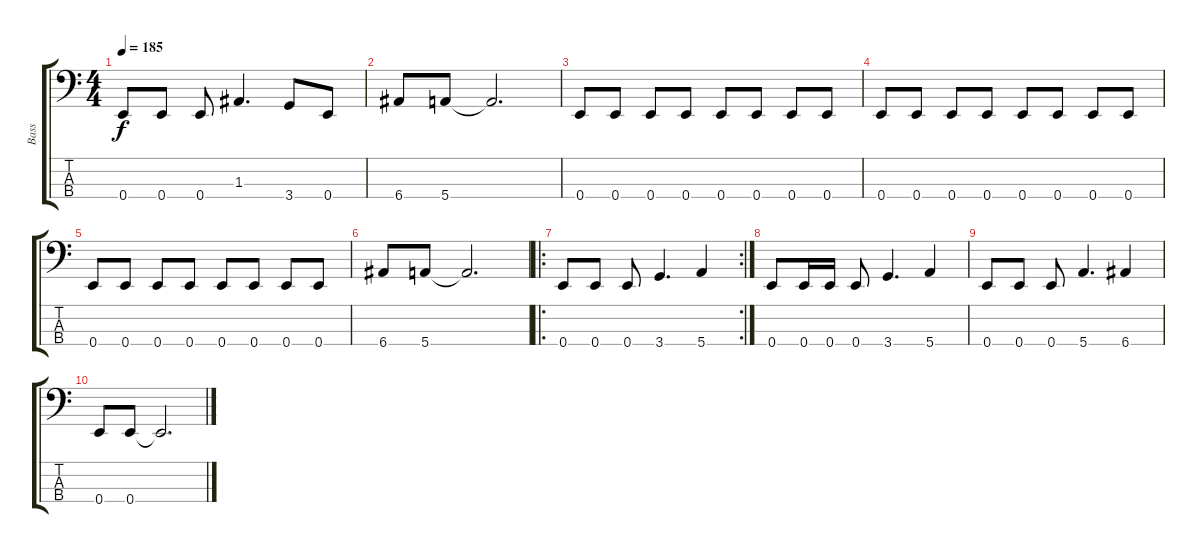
\track ("Bass" "Bass") {instrument electricbasspick}
\staff {score tabs}
\tuning (G2 D2 A1 E1) {hide}
\ts (4 4)
\tempo 185
\clef f4
\ks c
0.4.8{dy f} 0.4.8 0.4.8 1.3.4{d} 3.4.8 0.4.8 |
6.4.8 5.4.8 5.4{t}.2{d} |
0.4.8 0.4.8 0.4.8 0.4.8 0.4.8 0.4.8 0.4.8 0.4.8 |
0.4.8 0.4.8 0.4.8 0.4.8 0.4.8 0.4.8 0.4.8 0.4.8 |
0.4.8 0.4.8 0.4.8 0.4.8 0.4.8 0.4.8 0.4.8 0.4.8 |
6.4.8 5.4.8 5.4{t}.2{d} |
\ro
\rc 2
0.4.8 0.4.8 0.4.8 3.4.4{d} 5.4.4 |
0.4.8 0.4.16 0.4.16 0.4.8 3.4.4{d} 5.4.4 |
0.4.8 0.4.8 0.4.8 5.4.4{d} 6.4.4 |
0.4.8 0.4.8 0.4{t}.2{d}
